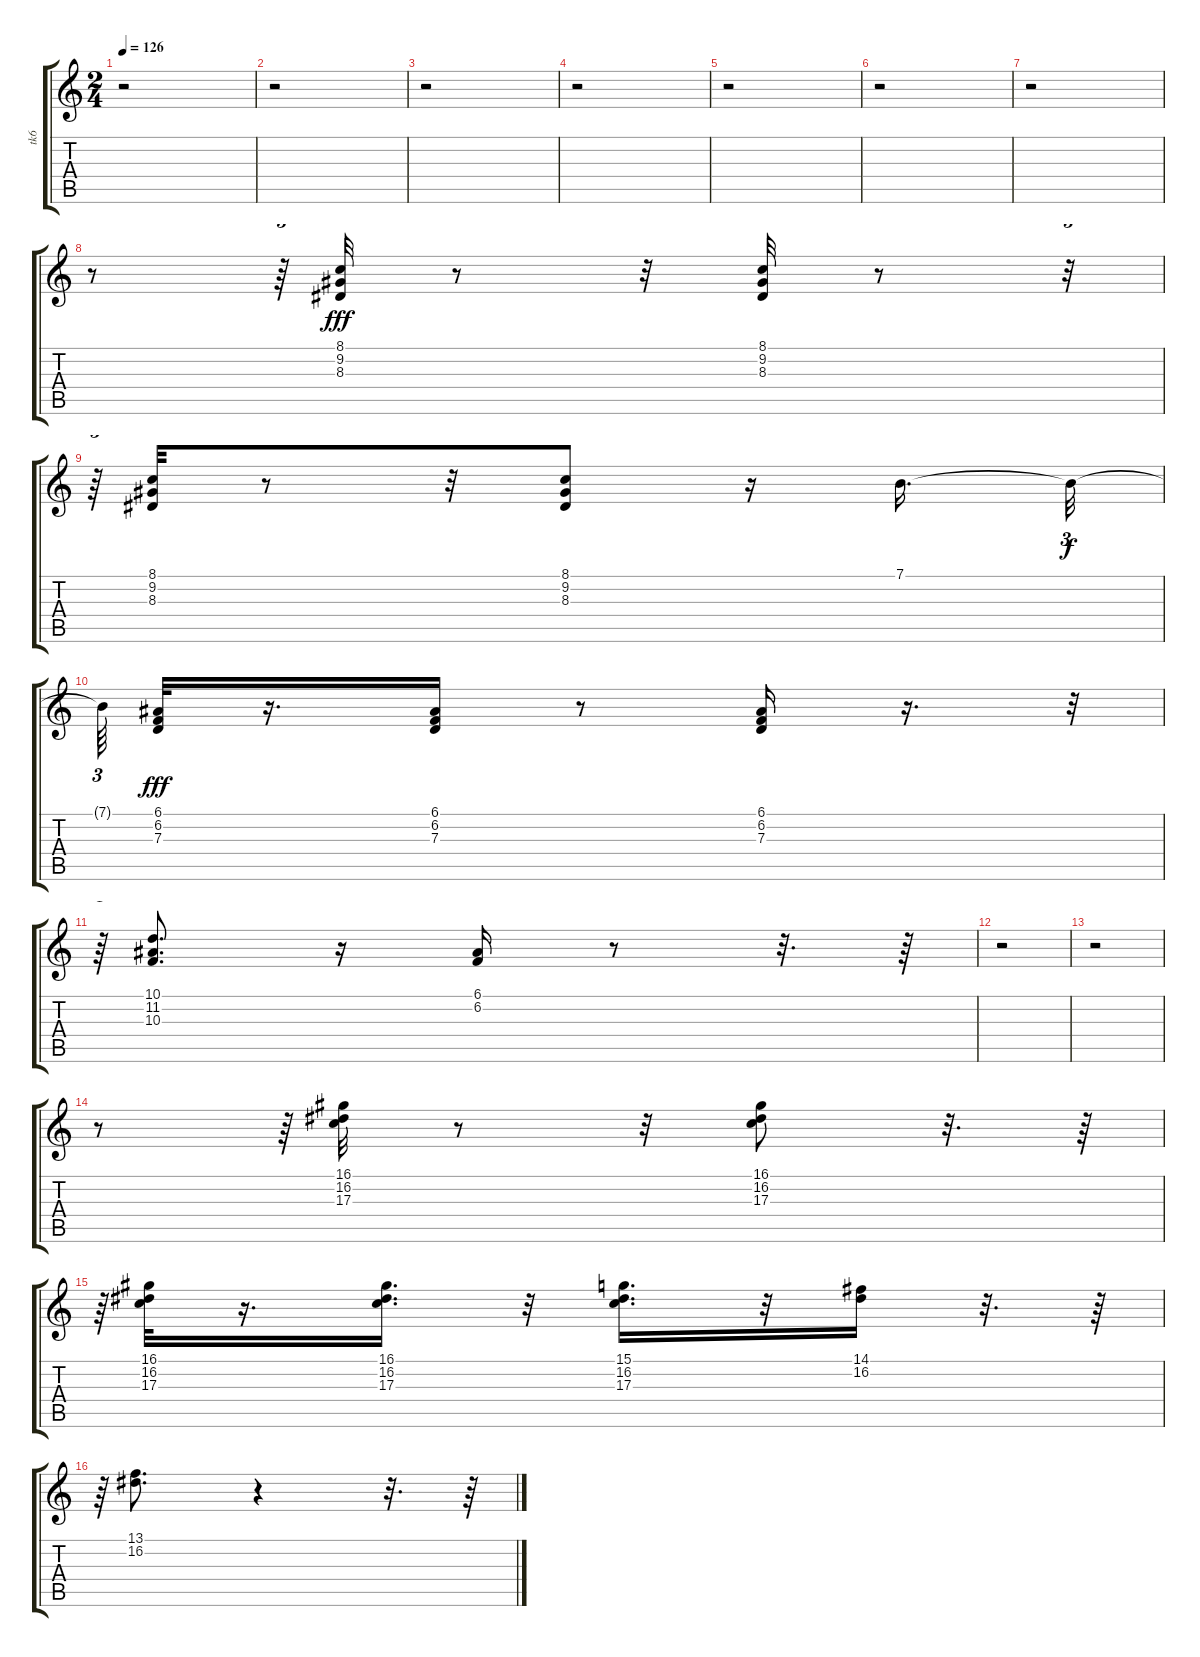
\track ("tk6" "tk6") {instrument reedorgan}
\staff {score tabs}
\tuning (E4 B3 G3 D3 A2 E2) {hide}
\ts (2 4)
\tempo 126
\clef g2
\ks c
r.2{dy f} |
r.2 |
r.2 |
r.2 |
r.2 |
r.2 |
r.2 |
r.8 r.64{tu (3 2)} (8.1 9.2 8.3).32{dy fff} r.8 r.32 (8.1 9.2 8.3).32 r.8 r.32{tu (3 2)} |
r.64{tu (3 2)} (8.1 9.2 8.3).32 r.8 r.32 (8.1 9.2 8.3).8 r.16 7.1.16{d} 7.1{t}.32{tu (3 2) dy f} |
7.1{t}.64{tu (3 2)} (6.1 6.2 7.3).32{dy fff} r.16{d} (6.1 6.2 7.3).16 r.8 (6.1 6.2 7.3).16 r.16{d} r.32{tu (3 2)} |
r.64{tu (3 2)} (10.1 11.2 10.3).8{d} r.16 (6.1 6.2).16 r.8 r.32{d} r.64 |
r.2 |
r.2 |
r.8 r.64{tu (3 2)} (16.1 16.2 17.3).32 r.8 r.32 (16.1 16.2 17.3).8 r.32{d} r.64 |
r.64{tu (3 2)} (16.1 16.2 17.3).32 r.16{d} (16.1 16.2 17.3).16{d} r.32 (15.1 16.2 17.3).16{d} r.32 (14.1 16.2).16 r.32{d} r.64 |
r.64{tu (3 2)} (13.1 16.2).8{d} r.4 r.32{d} r.64
